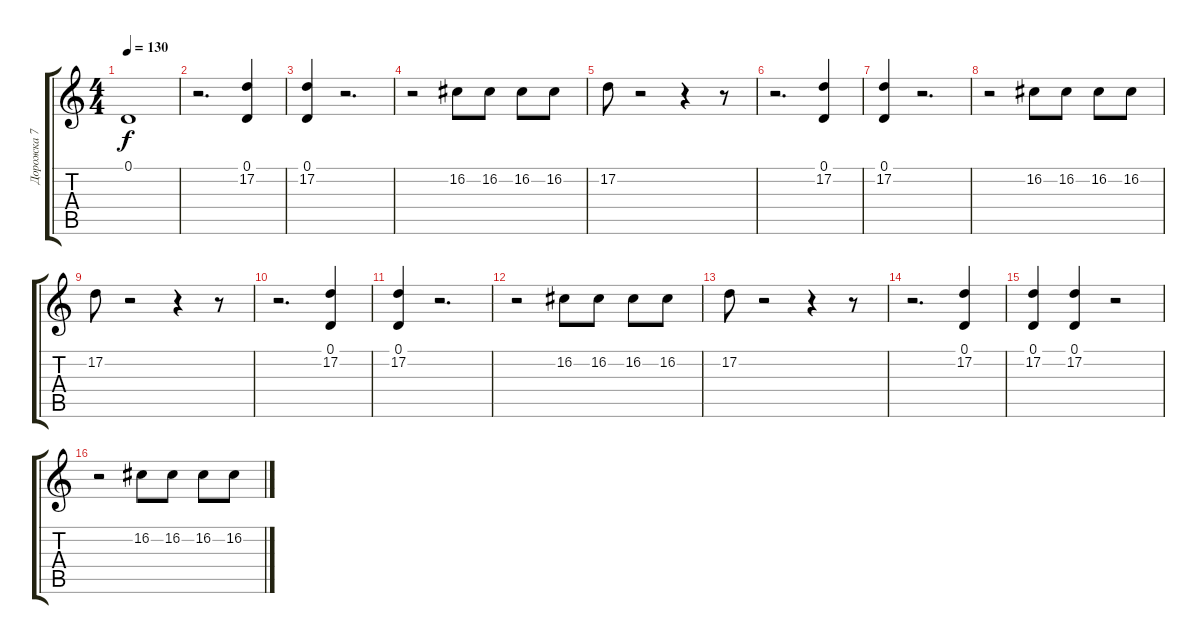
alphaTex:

\track ("Дорожка 7" "Дорожка 7") {instrument stringensemble1}
\staff {score tabs}
\tuning (D4 A3 F3 C3 G2 D2) {hide}
\ts (4 4)
\tempo 130
\clef g2
\ks c
0.1.1{dy f} |
r.2{d} (0.1 17.2).4 |
(0.1 17.2).4 r.2{d} |
r.2 16.2.8 16.2.8 16.2.8 16.2.8 |
17.2.8 r.2 r.4 r.8 |
r.2{d} (0.1 17.2).4 |
(0.1 17.2).4 r.2{d} |
r.2 16.2.8 16.2.8 16.2.8 16.2.8 |
17.2.8 r.2 r.4 r.8 |
r.2{d} (0.1 17.2).4 |
(0.1 17.2).4 r.2{d} |
r.2 16.2.8 16.2.8 16.2.8 16.2.8 |
17.2.8 r.2 r.4 r.8 |
r.2{d} (0.1 17.2).4 |
(0.1 17.2).4 (0.1 17.2).4 r.2 |
r.2 16.2.8 16.2.8 16.2.8 16.2.8
